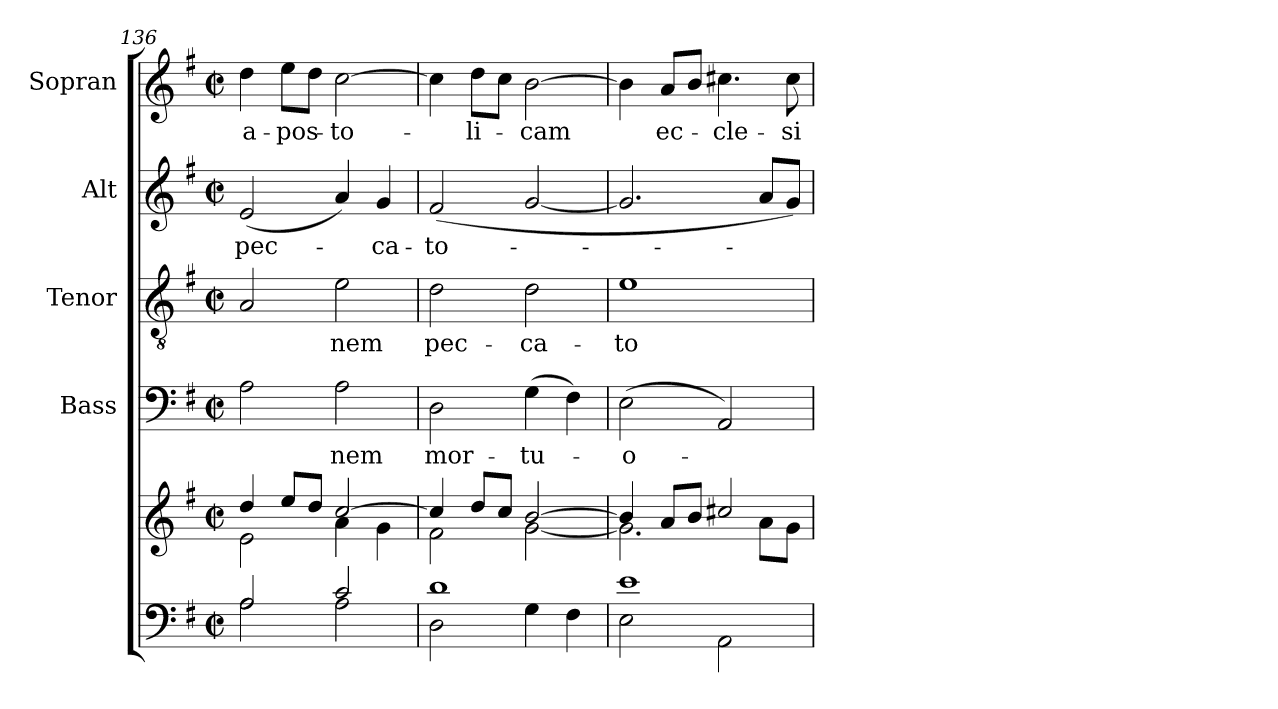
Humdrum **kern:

**kern	**kern	**kern	**text	**kern	**text	**kern	**text	**kern	**text
*part5	*part5	*part4	*part4	*part3	*part3	*part2	*part2	*part1	*part1
*staff6	*staff5	*staff4	*staff4	*staff3	*staff3	*staff2	*staff2	*staff1	*staff1
*	*	*I"Bass	*	*I"Tenor	*	*I"Alt	*	*I"Sopran	*
*	*	*I'B	*	*I'T	*	*I'A	*	*I'S	*
*clefF4	*clefG2	*clefF4	*	*clefGv2	*	*clefG2	*	*clefG2	*
*k[f#]	*k[f#]	*k[f#]	*	*k[f#]	*	*k[f#]	*	*k[f#]	*
*G:	*G:	*G:	*	*G:	*	*G:	*	*G:	*
*M2/2	*M2/2	*M2/2	*	*M2/2	*	*M2/2	*	*M2/2	*
*met(c|)	*met(c|)	*met(c|)	*	*met(c|)	*	*met(c|)	*	*met(c|)	*
=136	=136	=136	=136	=136	=136	=136	=136	=136	=136
*^	*^	*	*	*	*	*	*	*	*
!	!	!	!	!	!	!	!	!	!LO:LY:b	!	!LO:LY:b
2A/	2A\	4dd/	2e\	2A\	.	2A/	.	(<2e/	pec-	4dd\	a-
!	!	!	!	!	!	!	!	!	!	!	!LO:LY:b
.	.	8ee/L	.	.	.	.	.	.	.	8ee\L	-pos-
.	.	8dd/J	.	.	.	.	.	.	.	8dd\J	.
!	!	!	!	!	!LO:LY:b	!	!LO:LY:b	!	!	!	!LO:LY:b
2c/	2A\	[>2cc/	4a\	2A\	-nem	2e\	-nem	4a/)	.	[2cc\	-to-
!	!	!	!	!	!	!	!	!	!LO:LY:b	!	!
.	.	.	4g\	.	.	.	.	4g/	-ca-	.	.
=137	=137	=137	=137	=137	=137	=137	=137	=137	=137	=137	=137
!	!	!	!	!	!LO:LY:b	!	!LO:LY:b	!	!LO:LY:b	!	!
1d	2D\	4cc/]	2f#\	2D\	mor-	2d\	pec-	(<2f#/	-to-	4cc\]	.
!	!	!	!	!	!	!	!	!	!	!	!LO:LY:b
.	.	8dd/L	.	.	.	.	.	.	.	8dd\L	-li-
.	.	8cc/J	.	.	.	.	.	.	.	8cc\J	.
!	!	!	!	!	!LO:LY:b	!	!LO:LY:b	!	!	!	!LO:LY:b
.	4G\	[>2b/	[<2g\	(>4G\	-tu-	2d\	-ca-	[2g/	.	[2b\	-cam
.	4F#\	.	.	4F#\)	.	.	.	.	.	.	.
=138	=138	=138	=138	=138	=138	=138	=138	=138	=138	=138	=138
!	!	!	!	!	!LO:LY:b	!	!LO:LY:b	!	!	!	!
1e	2E\	4b/]	2.g\]	(>2E\	-o-	1e	-to-	2.g/]	.	4b\]	.
!	!	!	!	!	!	!	!	!	!	!	!LO:LY:b
.	.	8a/L	.	.	.	.	.	.	.	8a/L	ec-
.	.	8b/J	.	.	.	.	.	.	.	8b/J	.
!	!	!	!	!	!	!	!	!	!	!	!LO:LY:b
.	2AA\	2cc#X/	.	2AA/)	.	.	.	.	.	4.cc#X\	-cle-
.	.	.	8a\L	.	.	.	.	8a/L	.	.	.
!	!	!	!	!	!	!	!	!	!	!	!LO:LY:b
.	.	.	8g\J	.	.	.	.	8g/J)	.	8cc#\	-si-
*v	*v	*	*	*	*	*	*	*	*	*	*
*	*v	*v	*	*	*	*	*	*	*	*
=	=	=	=	=	=	=	=	=	=
*-	*-	*-	*-	*-	*-	*-	*-	*-	*-
